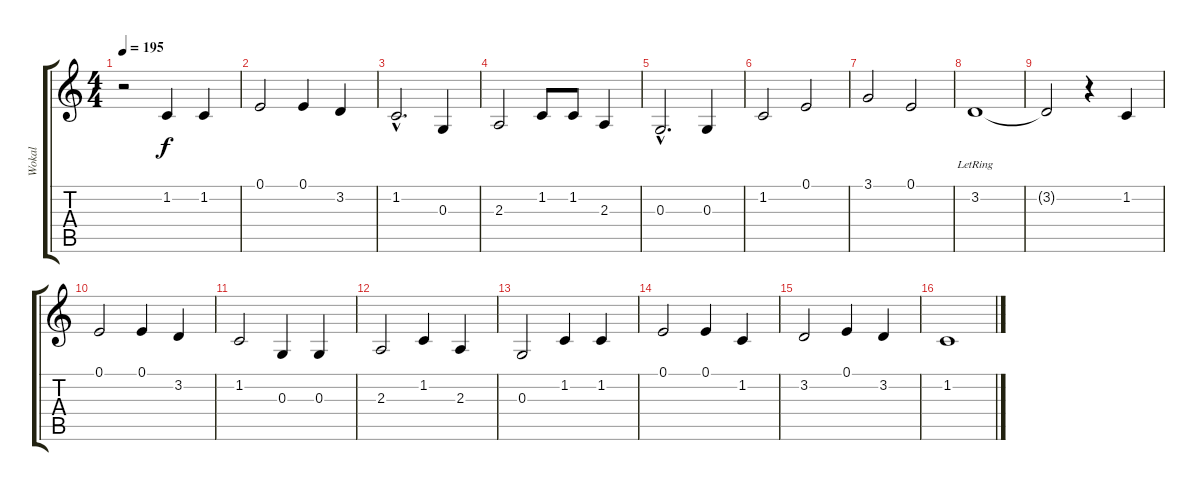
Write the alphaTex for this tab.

\track ("Wokal" "Wokal") {instrument voiceoohs}
\staff {score tabs}
\tuning (E4 B3 G3 D3 A2 E2) {hide}
\ts (4 4)
\tempo 195
\clef g2
\ks c
r.2{dy f instrument voiceoohs} 1.2.4 1.2.4 |
0.1.2 0.1.4 3.2.4 |
1.2{hac}.2{d} 0.3.4 |
2.3.2 1.2.8 1.2.8 2.3.4 |
0.3{hac}.2{d} 0.3.4 |
1.2.2 0.1.2 |
3.1.2 0.1.2 |
3.2{lr}.1 |
3.2{t}.2 r.4 1.2.4 |
0.1.2 0.1.4 3.2.4 |
1.2.2 0.3.4 0.3.4 |
2.3.2 1.2.4 2.3.4 |
0.3.2 1.2.4 1.2.4 |
0.1.2 0.1.4 1.2.4 |
3.2.2 0.1.4 3.2.4 |
1.2.1
